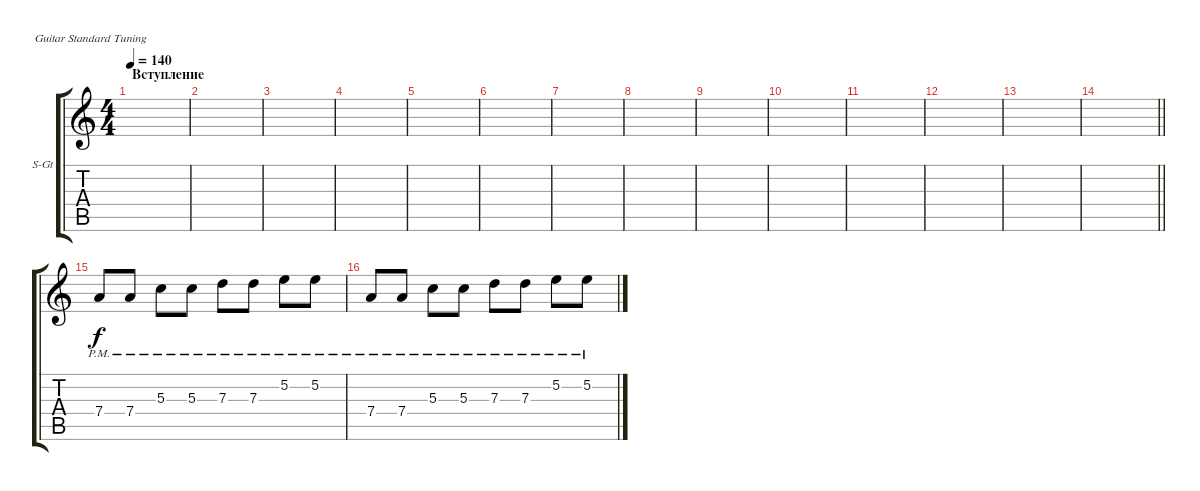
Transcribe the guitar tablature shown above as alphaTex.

\bracketExtendMode groupsimilarinstruments
\firstSystemTrackNameOrientation horizontal
\otherSystemsTrackNameOrientation horizontal
\track ("Delay Effect" "S-Gt") {instrument acousticguitarsteel}
\staff {score tabs}
\tuning (E4 B3 G3 D3 A2 E2)
\ts (4 4)
\beaming (8 2 2 2 2)
\section ("" "Вступление")
\tempo 140
\clef g2
\scale
0.487395
\ks c
|
\scale
0.256303 |
\scale
0.256303 |
\scale
0.333333 |
\scale
0.333333 |
\scale
0.333333 |
\scale
0.333333 |
\scale
0.333333 |
\scale
0.333333 |
\scale
0.333333 |
\scale
0.333333 |
\scale
0.333333 |
\scale
0.333333 |
\scale
0.333333
\barLineRight lightlight
|
\scale
0.333333 7.4{pm}.8 7.4{pm}.8 5.3{pm}.8 5.3{pm}.8 7.3{pm}.8 7.3{pm}.8 5.2{pm}.8 5.2{pm}.8 |
\scale
0.333333 7.4{pm}.8 7.4{pm}.8 5.3{pm}.8 5.3{pm}.8 7.3{pm}.8 7.3{pm}.8 5.2{pm}.8 5.2{pm}.8
